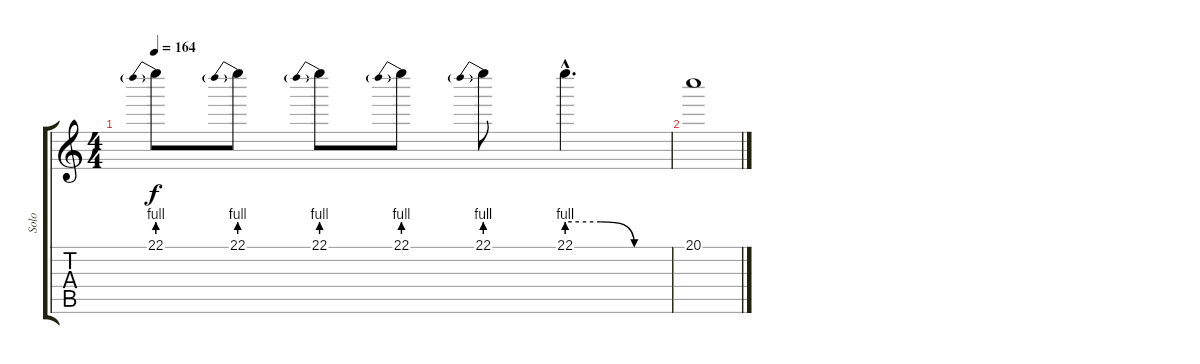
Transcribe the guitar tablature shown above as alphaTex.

\track ("Solo" "Solo") {instrument distortionguitar}
\staff {score tabs}
\tuning (E4 B3 G3 D3 A2 E2) {hide}
\ts (4 4)
\tempo 164
\clef g2
\ks c
22.1{be (prebend 0 4 60 4)}.8{dy f} 22.1{be (prebend 0 4 60 4)}.8 22.1{be (prebend 0 4 60 4)}.8 22.1{be (prebend 0 4 60 4)}.8 22.1{be (prebend 0 4 60 4)}.8 22.1{be (custom 0 4 20 4 40 0 60 0) hac}.4{d} |
20.1.1
